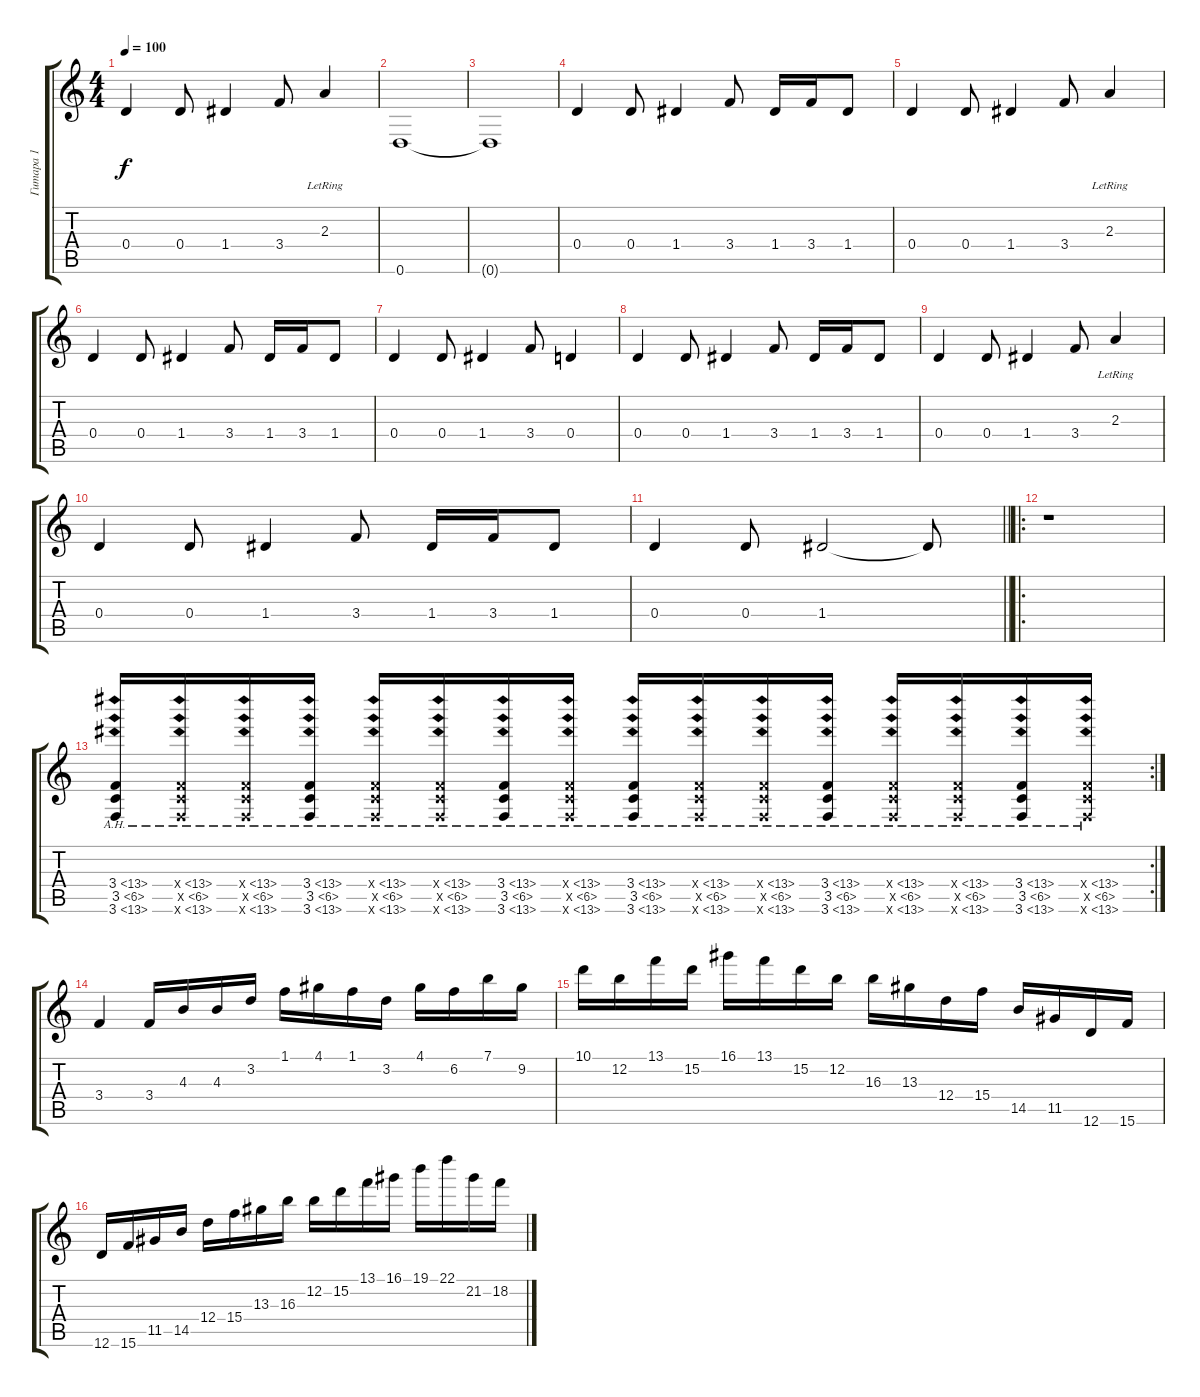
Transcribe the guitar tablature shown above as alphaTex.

\track ("Гитара 1" "Гитара 1") {instrument distortionguitar}
\staff {score tabs}
\tuning (E4 B3 G3 D3 A2 D2) {hide}
\ts (4 4)
\tempo 100
\clef g2
\ks c
0.4.4{dy f} 0.4.8 1.4.4 3.4.8 2.3{lr}.4 |
0.6.1 |
0.6{t}.1 |
0.4.4 0.4.8 1.4.4 3.4.8 1.4.16 3.4.16 1.4.8 |
0.4.4 0.4.8 1.4.4 3.4.8 2.3{lr}.4 |
0.4.4 0.4.8 1.4.4 3.4.8 1.4.16 3.4.16 1.4.8 |
0.4.4 0.4.8 1.4.4 3.4.8 0.4.4 |
0.4.4 0.4.8 1.4.4 3.4.8 1.4.16 3.4.16 1.4.8 |
0.4.4 0.4.8 1.4.4 3.4.8 2.3{lr}.4 |
0.4.4 0.4.8 1.4.4 3.4.8 1.4.16 3.4.16 1.4.8 |
\barLineRight lightlight
0.4.4 0.4.8 1.4.2 1.4{t}.8 |
\ro
r.1 |
\rc 2
(3.4{ah 10} 3.5{ah 3} 3.6{ah 10}).16 (3.4{ah 10 x} 3.5{ah 3 x} 3.6{ah 10 x}).16 (3.4{ah 10 x} 3.5{ah 3 x} 3.6{ah 10 x}).16 (3.4{ah 10} 3.5{ah 3} 3.6{ah 10}).16 (3.4{ah 10 x} 3.5{ah 3 x} 3.6{ah 10 x}).16 (3.4{ah 10 x} 3.5{ah 3 x} 3.6{ah 10 x}).16 (3.4{ah 10} 3.5{ah 3} 3.6{ah 10}).16 (3.4{ah 10 x} 3.5{ah 3 x} 3.6{ah 10 x}).16 (3.4{ah 10} 3.5{ah 3} 3.6{ah 10}).16 (3.4{ah 10 x} 3.5{ah 3 x} 3.6{ah 10 x}).16 (3.4{ah 10 x} 3.5{ah 3 x} 3.6{ah 10 x}).16 (3.4{ah 10} 3.5{ah 3} 3.6{ah 10}).16 (3.4{ah 10 x} 3.5{ah 3 x} 3.6{ah 10 x}).16 (3.4{ah 10 x} 3.5{ah 3 x} 3.6{ah 10 x}).16 (3.4{ah 10} 3.5{ah 3} 3.6{ah 10}).16 (3.4{ah 10 x} 3.5{ah 3 x} 3.6{ah 10 x}).16 |
3.4.4 3.4.16 4.3.16 4.3.16 3.2.16 1.1.16 4.1.16 1.1.16 3.2.16 4.1.16 6.2.16 7.1.16 9.2.16 |
10.1.16 12.2.16 13.1.16 15.2.16 16.1.16 13.1.16 15.2.16 12.2.16 16.3.16 13.3.16 12.4.16 15.4.16 14.5.16 11.5.16 12.6.16 15.6.16 |
12.6.16 15.6.16 11.5.16 14.5.16 12.4.16 15.4.16 13.3.16 16.3.16 12.2.16 15.2.16 13.1.16 16.1.16 19.1.16 22.1.16 21.2.16 18.2.16
